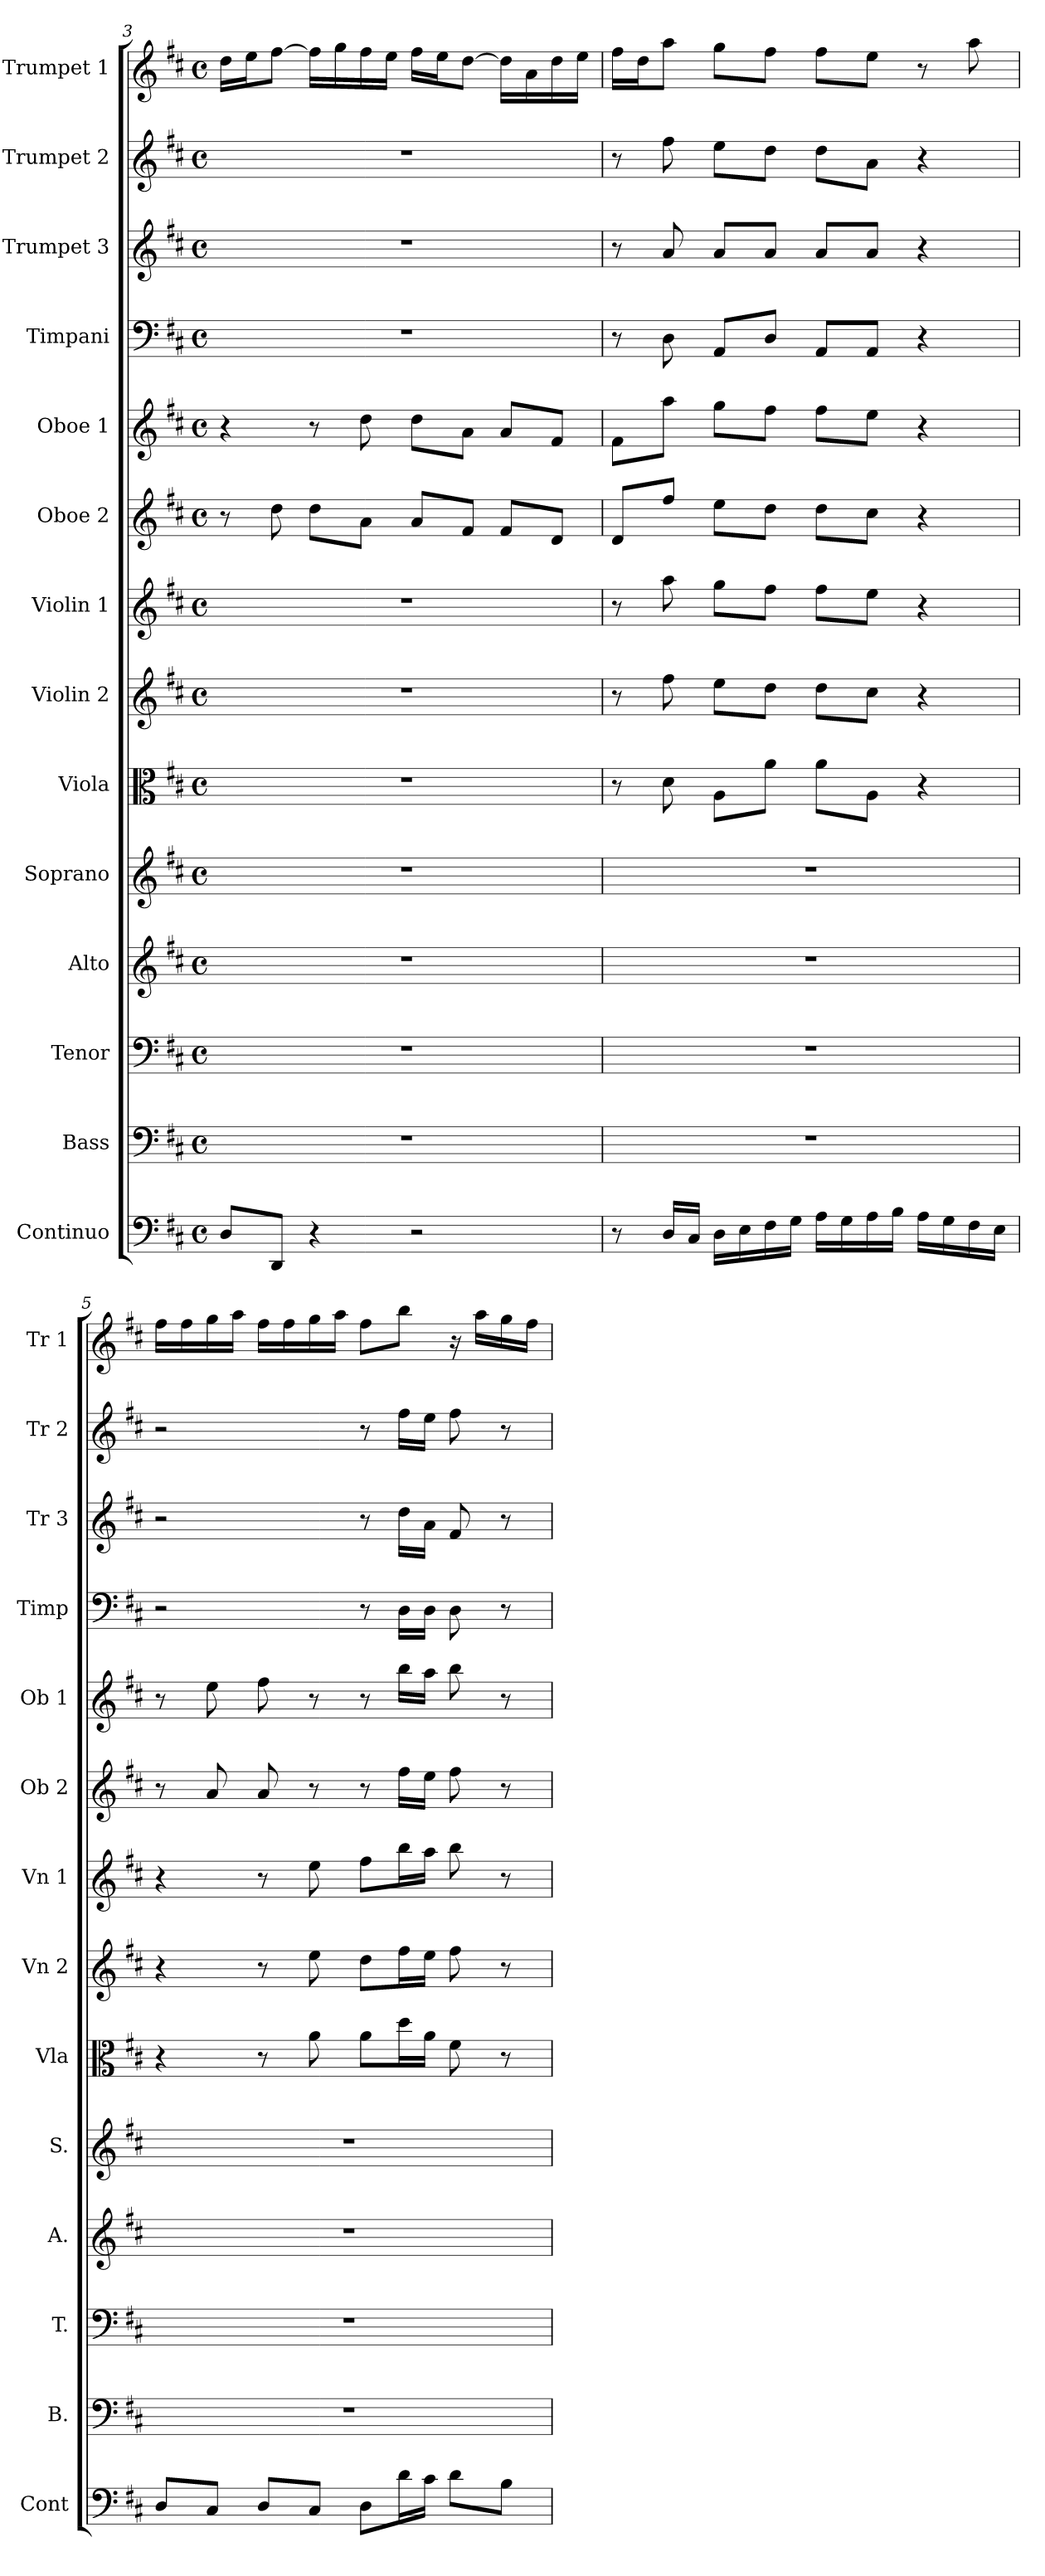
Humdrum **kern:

**kern	**kern	**kern	**kern	**kern	**kern	**kern	**kern	**kern	**kern	**kern	**kern	**kern	**kern
*part14	*part13	*part12	*part11	*part10	*part9	*part8	*part7	*part6	*part5	*part4	*part3	*part2	*part1
*staff14	*staff13	*staff12	*staff11	*staff10	*staff9	*staff8	*staff7	*staff6	*staff5	*staff4	*staff3	*staff2	*staff1
*I"Continuo	*I"Bass	*I"Tenor	*I"Alto	*I"Soprano	*I"Viola	*I"Violin 2	*I"Violin 1	*I"Oboe 2	*I"Oboe 1	*I"Timpani	*I"Trumpet 3	*I"Trumpet 2	*I"Trumpet 1
*I'Cont	*I'B.	*I'T.	*I'A.	*I'S.	*I'Vla	*I'Vn 2	*I'Vn 1	*I'Ob 2	*I'Ob 1	*I'Timp	*I'Tr 3	*I'Tr 2	*I'Tr 1
!!LO:PB:g=z
*clefF4	*clefF4	*clefF4	*clefG2	*clefG2	*clefC3	*clefG2	*clefG2	*clefG2	*clefG2	*clefF4	*clefG2	*clefG2	*clefG2
*k[f#c#]	*k[f#c#]	*k[f#c#]	*k[f#c#]	*k[f#c#]	*k[f#c#]	*k[f#c#]	*k[f#c#]	*k[f#c#]	*k[f#c#]	*k[f#c#]	*k[f#c#]	*k[f#c#]	*k[f#c#]
*D:	*D:	*D:	*D:	*D:	*D:	*D:	*D:	*D:	*D:	*D:	*D:	*D:	*D:
*M4/4	*M4/4	*M4/4	*M4/4	*M4/4	*M4/4	*M4/4	*M4/4	*M4/4	*M4/4	*M4/4	*M4/4	*M4/4	*M4/4
*met(c)	*met(c)	*met(c)	*met(c)	*met(c)	*met(c)	*met(c)	*met(c)	*met(c)	*met(c)	*met(c)	*met(c)	*met(c)	*met(c)
=3	=3	=3	=3	=3	=3	=3	=3	=3	=3	=3	=3	=3	=3
8D/L	1r	1r	1r	1r	1r	1r	1r	8r	4r	1r	1r	1r	16dd\LL
.	.	.	.	.	.	.	.	.	.	.	.	.	16ee\J
8DD/J	.	.	.	.	.	.	.	8dd\	.	.	.	.	[8ff#\J
4r	.	.	.	.	.	.	.	8dd\L	8r	.	.	.	16ff#\LL]
.	.	.	.	.	.	.	.	.	.	.	.	.	16gg\
.	.	.	.	.	.	.	.	8a\J	8dd\	.	.	.	16ff#\
.	.	.	.	.	.	.	.	.	.	.	.	.	16ee\JJ
2r	.	.	.	.	.	.	.	8a/L	8dd\L	.	.	.	16ff#\LL
.	.	.	.	.	.	.	.	.	.	.	.	.	16ee\J
.	.	.	.	.	.	.	.	8f#/J	8a\J	.	.	.	[8dd\J
.	.	.	.	.	.	.	.	8f#/L	8a/L	.	.	.	16dd\LL]
.	.	.	.	.	.	.	.	.	.	.	.	.	16a\
.	.	.	.	.	.	.	.	8d/J	8f#/J	.	.	.	16dd\
.	.	.	.	.	.	.	.	.	.	.	.	.	16ee\JJ
=4	=4	=4	=4	=4	=4	=4	=4	=4	=4	=4	=4	=4	=4
8r	1r	1r	1r	1r	8r	8r	8r	8d/L	8f#\L	8r	8r	8r	16ff#\LL
.	.	.	.	.	.	.	.	.	.	.	.	.	16dd\J
16D/LL	.	.	.	.	8d\	8ff#\	8aa\	8ff#/J	8aa\J	8D\	8a/	8ff#\	8aa\J
16C#/JJ	.	.	.	.	.	.	.	.	.	.	.	.	.
16D\LL	.	.	.	.	8A\L	8ee\L	8gg\L	8ee\L	8gg\L	8AA/L	8a/L	8ee\L	8gg\L
16E\	.	.	.	.	.	.	.	.	.	.	.	.	.
16F#\	.	.	.	.	8a\J	8dd\J	8ff#\J	8dd\J	8ff#\J	8D/J	8a/J	8dd\J	8ff#\J
16G\JJ	.	.	.	.	.	.	.	.	.	.	.	.	.
16A\LL	.	.	.	.	8a\L	8dd\L	8ff#\L	8dd\L	8ff#\L	8AA/L	8a/L	8dd\L	8ff#\L
16G\	.	.	.	.	.	.	.	.	.	.	.	.	.
16A\	.	.	.	.	8A\J	8cc#\J	8ee\J	8cc#\J	8ee\J	8AA/J	8a/J	8a\J	8ee\J
16B\JJ	.	.	.	.	.	.	.	.	.	.	.	.	.
16A\LL	.	.	.	.	4r	4r	4r	4r	4r	4r	4r	4r	8r
16G\	.	.	.	.	.	.	.	.	.	.	.	.	.
16F#\	.	.	.	.	.	.	.	.	.	.	.	.	8aa\
16E\JJ	.	.	.	.	.	.	.	.	.	.	.	.	.
=5	=5	=5	=5	=5	=5	=5	=5	=5	=5	=5	=5	=5	=5
8D/L	1r	1r	1r	1r	4r	4r	4r	8r	8r	2r	2r	2r	16ff#\LL
.	.	.	.	.	.	.	.	.	.	.	.	.	16ff#\
8C#/J	.	.	.	.	.	.	.	8a/	8ee\	.	.	.	16gg\
.	.	.	.	.	.	.	.	.	.	.	.	.	16aa\JJ
8D/L	.	.	.	.	8r	8r	8r	8a/	8ff#\	.	.	.	16ff#\LL
.	.	.	.	.	.	.	.	.	.	.	.	.	16ff#\
8C#/J	.	.	.	.	8a\	8ee\	8ee\	8r	8r	.	.	.	16gg\
.	.	.	.	.	.	.	.	.	.	.	.	.	16aa\JJ
8D\L	.	.	.	.	8a\L	8dd\L	8ff#\L	8r	8r	8r	8r	8r	8ff#\L
16d\L	.	.	.	.	16dd\L	16ff#\L	16bb\L	16ff#\LL	16bb\LL	16D\LL	16dd\LL	16ff#\LL	8bb\J
16c#\JJ	.	.	.	.	16a\JJ	16ee\JJ	16aa\JJ	16ee\JJ	16aa\JJ	16D\JJ	16a\JJ	16ee\JJ	.
8d\L	.	.	.	.	8f#\	8ff#\	8bb\	8ff#\	8bb\	8D\	8f#/	8ff#\	16r
.	.	.	.	.	.	.	.	.	.	.	.	.	16aa\LL
8B\J	.	.	.	.	8r	8r	8r	8r	8r	8r	8r	8r	16gg\
.	.	.	.	.	.	.	.	.	.	.	.	.	16ff#\JJ
=	=	=	=	=	=	=	=	=	=	=	=	=	=
*-	*-	*-	*-	*-	*-	*-	*-	*-	*-	*-	*-	*-	*-
